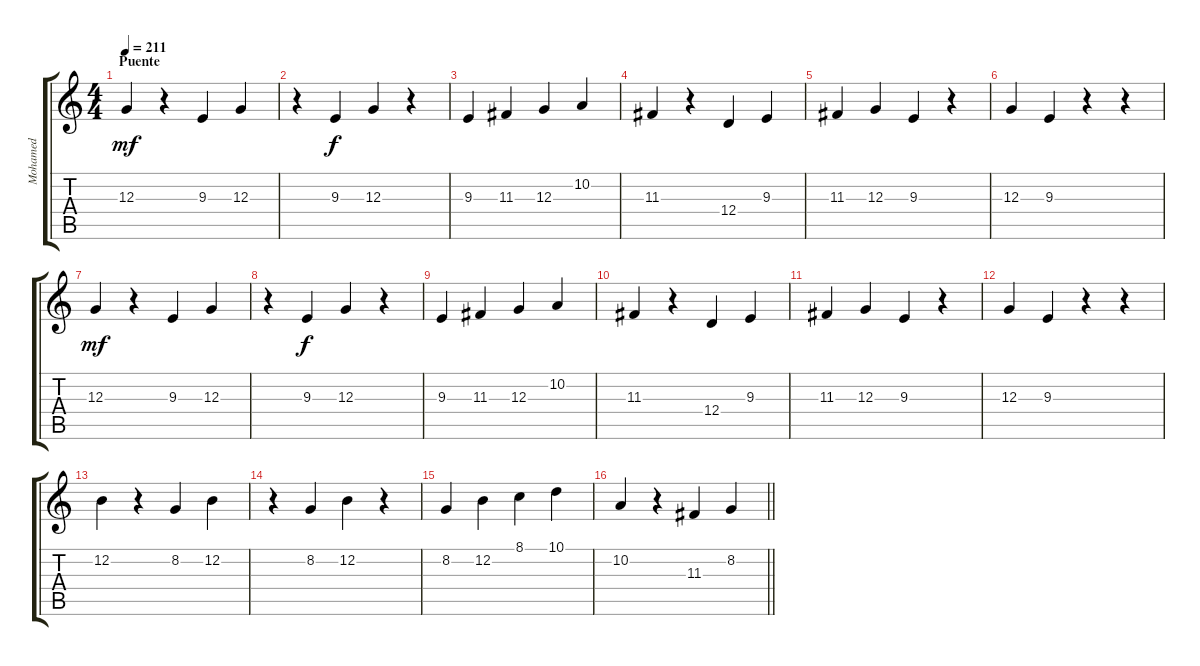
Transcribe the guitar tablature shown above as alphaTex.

\track ("Mohamed" "Mohamed") {instrument violin}
\staff {score tabs}
\tuning (E4 B3 G3 D3 A2 E2) {hide}
\ts (4 4)
\section ("" "Puente")
\tempo 211
\clef g2
\ks c
12.3.4{dy mf} r.4 9.3.4 12.3.4 |
r.4 9.3.4{dy f} 12.3.4 r.4 |
9.3.4 11.3.4 12.3.4 10.2.4 |
11.3.4 r.4 12.4.4 9.3.4 |
11.3.4 12.3.4 9.3.4 r.4 |
12.3.4 9.3.4 r.4 r.4 |
12.3.4{dy mf} r.4 9.3.4 12.3.4 |
r.4 9.3.4{dy f} 12.3.4 r.4 |
9.3.4 11.3.4 12.3.4 10.2.4 |
11.3.4 r.4 12.4.4 9.3.4 |
11.3.4 12.3.4 9.3.4 r.4 |
12.3.4 9.3.4 r.4 r.4 |
12.2.4 r.4 8.2.4 12.2.4 |
r.4 8.2.4 12.2.4 r.4 |
8.2.4 12.2.4 8.1.4 10.1.4 |
\barLineRight lightlight
10.2.4 r.4 11.3.4 8.2.4
